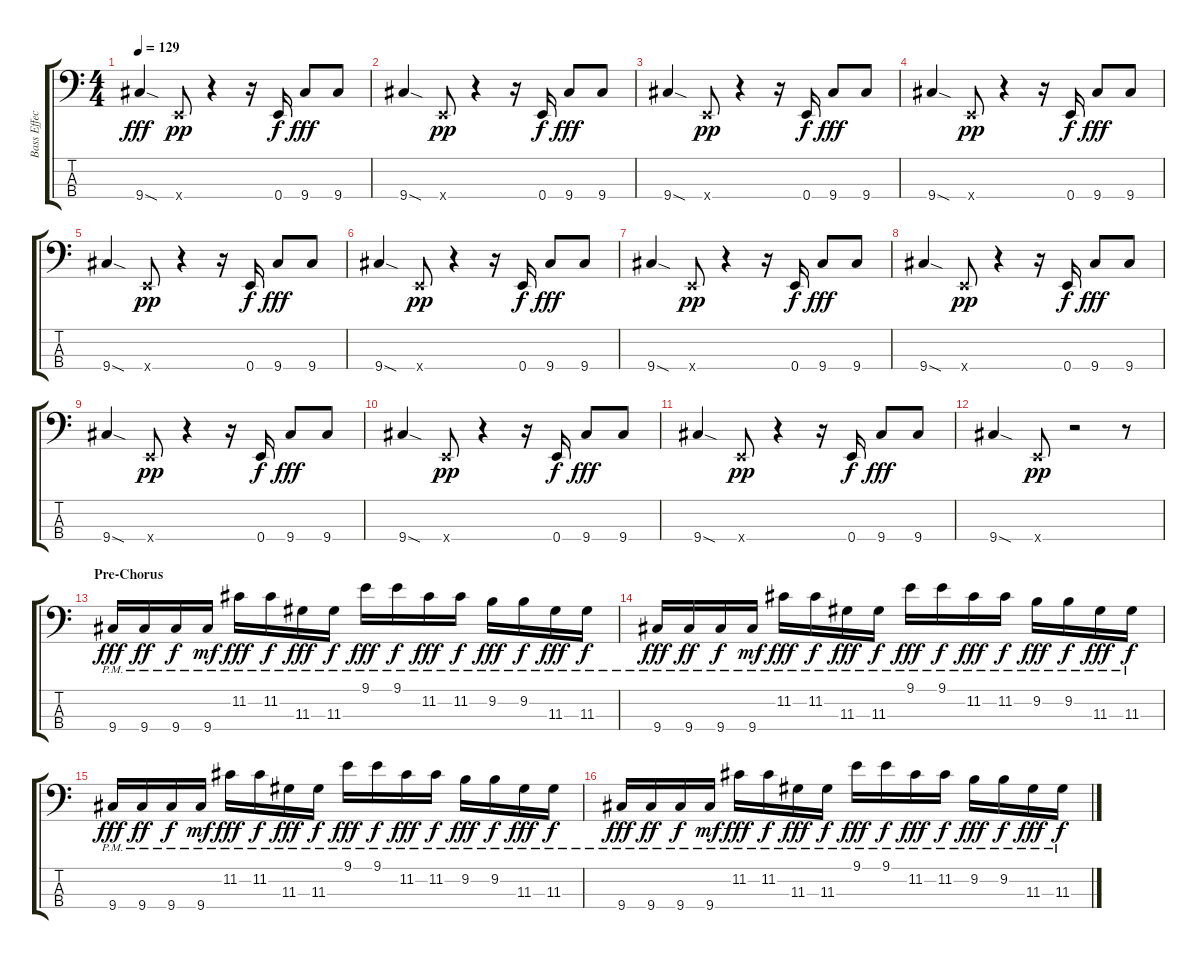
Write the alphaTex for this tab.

\track ("Bass Effect" "Bass Effec") {instrument overdrivenguitar}
\staff {score tabs}
\tuning (G2 D2 A1 E1) {hide}
\ts (4 4)
\tempo 129
\clef f4
\ks c
9.4{sod}.4{dy fff volume 6 balance 8 instrument overdrivenguitar} 0.4{x}.8{dy pp} r.4 r.16 0.4.16{dy f} 9.4.8{dy fff} 9.4.8 |
9.4{sod}.4{volume 6 balance 8 instrument overdrivenguitar} 0.4{x}.8{dy pp} r.4 r.16 0.4.16{dy f} 9.4.8{dy fff} 9.4.8 |
9.4{sod}.4{volume 6 balance 8 instrument overdrivenguitar} 0.4{x}.8{dy pp} r.4 r.16 0.4.16{dy f} 9.4.8{dy fff} 9.4.8 |
9.4{sod}.4{volume 6 balance 8 instrument overdrivenguitar} 0.4{x}.8{dy pp} r.4 r.16 0.4.16{dy f} 9.4.8{dy fff} 9.4.8 |
9.4{sod}.4{volume 6 balance 8 instrument overdrivenguitar} 0.4{x}.8{dy pp} r.4 r.16 0.4.16{dy f} 9.4.8{dy fff} 9.4.8 |
9.4{sod}.4{volume 6 balance 8 instrument overdrivenguitar} 0.4{x}.8{dy pp} r.4 r.16 0.4.16{dy f} 9.4.8{dy fff} 9.4.8 |
9.4{sod}.4{volume 6 balance 8 instrument overdrivenguitar} 0.4{x}.8{dy pp} r.4 r.16 0.4.16{dy f} 9.4.8{dy fff} 9.4.8 |
9.4{sod}.4{volume 6 balance 8 instrument overdrivenguitar} 0.4{x}.8{dy pp} r.4 r.16 0.4.16{dy f} 9.4.8{dy fff} 9.4.8 |
9.4{sod}.4{volume 6 balance 8 instrument overdrivenguitar} 0.4{x}.8{dy pp} r.4 r.16 0.4.16{dy f} 9.4.8{dy fff} 9.4.8 |
9.4{sod}.4{volume 6 balance 8 instrument overdrivenguitar} 0.4{x}.8{dy pp} r.4 r.16 0.4.16{dy f} 9.4.8{dy fff} 9.4.8 |
9.4{sod}.4{volume 6 balance 8 instrument overdrivenguitar} 0.4{x}.8{dy pp} r.4 r.16 0.4.16{dy f} 9.4.8{dy fff} 9.4.8 |
9.4{sod}.4{volume 6 balance 8 instrument overdrivenguitar} 0.4{x}.8{dy pp} r.2 r.8 |
\section ("" "Pre-Chorus")
9.4{pm}.16{dy fff volume 12 balance 8 instrument electricguitarmuted} 9.4{pm}.16{dy ff} 9.4{pm}.16{dy f} 9.4{pm}.16{dy mf} 11.2{pm}.16{dy fff} 11.2{pm}.16{dy f} 11.3{pm}.16{dy fff} 11.3{pm}.16{dy f} 9.1{pm}.16{dy fff} 9.1{pm}.16{dy f} 11.2{pm}.16{dy fff} 11.2{pm}.16{dy f} 9.2{pm}.16{dy fff} 9.2{pm}.16{dy f} 11.3{pm}.16{dy fff} 11.3{pm}.16{dy f} |
9.4{pm}.16{dy fff volume 12 balance 8 instrument electricguitarmuted} 9.4{pm}.16{dy ff} 9.4{pm}.16{dy f} 9.4{pm}.16{dy mf} 11.2{pm}.16{dy fff} 11.2{pm}.16{dy f} 11.3{pm}.16{dy fff} 11.3{pm}.16{dy f} 9.1{pm}.16{dy fff} 9.1{pm}.16{dy f} 11.2{pm}.16{dy fff} 11.2{pm}.16{dy f} 9.2{pm}.16{dy fff} 9.2{pm}.16{dy f} 11.3{pm}.16{dy fff} 11.3{pm}.16{dy f} |
9.4{pm}.16{dy fff volume 12 balance 8 instrument electricguitarmuted} 9.4{pm}.16{dy ff} 9.4{pm}.16{dy f} 9.4{pm}.16{dy mf} 11.2{pm}.16{dy fff} 11.2{pm}.16{dy f} 11.3{pm}.16{dy fff} 11.3{pm}.16{dy f} 9.1{pm}.16{dy fff} 9.1{pm}.16{dy f} 11.2{pm}.16{dy fff} 11.2{pm}.16{dy f} 9.2{pm}.16{dy fff} 9.2{pm}.16{dy f} 11.3{pm}.16{dy fff} 11.3{pm}.16{dy f} |
9.4{pm}.16{dy fff volume 12 balance 8 instrument electricguitarmuted} 9.4{pm}.16{dy ff} 9.4{pm}.16{dy f} 9.4{pm}.16{dy mf} 11.2{pm}.16{dy fff} 11.2{pm}.16{dy f} 11.3{pm}.16{dy fff} 11.3{pm}.16{dy f} 9.1{pm}.16{dy fff} 9.1{pm}.16{dy f} 11.2{pm}.16{dy fff} 11.2{pm}.16{dy f} 9.2{pm}.16{dy fff} 9.2{pm}.16{dy f} 11.3{pm}.16{dy fff} 11.3{pm}.16{dy f}
